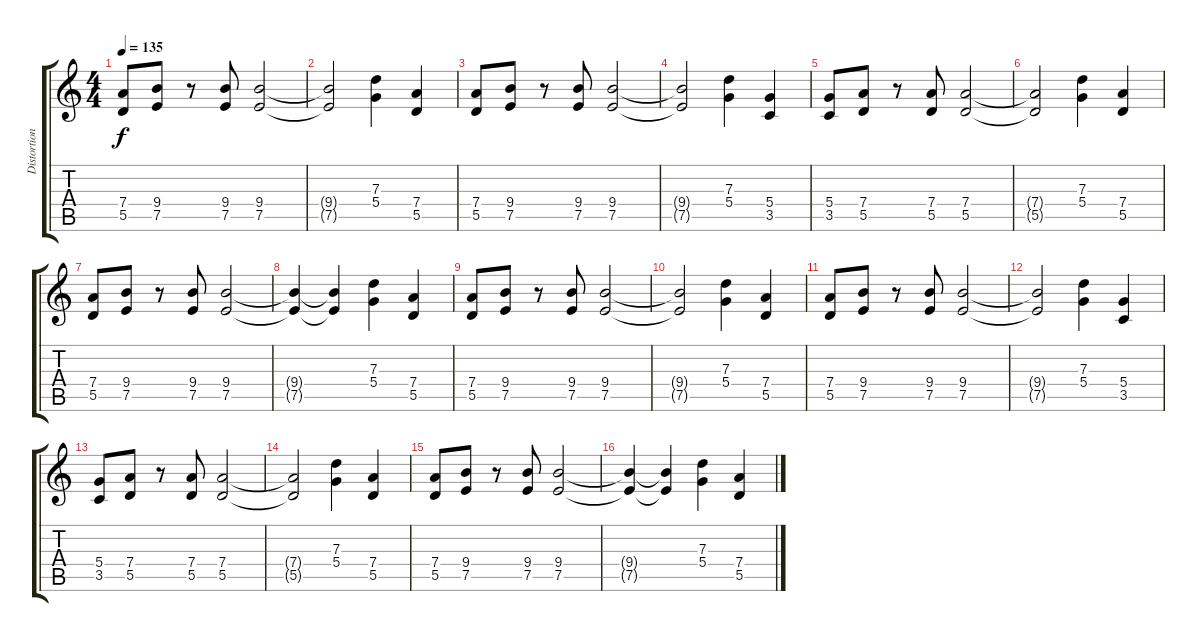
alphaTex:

\track ("Distortion" "Distortion") {instrument overdrivenguitar}
\staff {score tabs}
\tuning (E4 B3 G3 D3 A2 E2) {hide}
\ts (4 4)
\tempo 135
\clef g2
\ks c
(7.4 5.5).8{dy f} (9.4 7.5).8 r.8 (9.4 7.5).8 (9.4 7.5).2 |
(9.4{t} 7.5{t}).2 (7.3 5.4).4 (7.4 5.5).4 |
(7.4 5.5).8 (9.4 7.5).8 r.8 (9.4 7.5).8 (9.4 7.5).2 |
(9.4{t} 7.5{t}).2 (7.3 5.4).4 (5.4 3.5).4 |
(5.4 3.5).8 (7.4 5.5).8 r.8 (7.4 5.5).8 (7.4 5.5).2 |
(7.4{t} 5.5{t}).2 (7.3 5.4).4 (7.4 5.5).4 |
(7.4 5.5).8 (9.4 7.5).8 r.8 (9.4 7.5).8 (9.4 7.5).2 |
(9.4{t} 7.5{t}).4 (9.4{t} 7.5{t}).4 (7.3 5.4).4 (7.4 5.5).4 |
(7.4 5.5).8 (9.4 7.5).8 r.8 (9.4 7.5).8 (9.4 7.5).2 |
(9.4{t} 7.5{t}).2 (7.3 5.4).4 (7.4 5.5).4 |
(7.4 5.5).8 (9.4 7.5).8 r.8 (9.4 7.5).8 (9.4 7.5).2 |
(9.4{t} 7.5{t}).2 (7.3 5.4).4 (5.4 3.5).4 |
(5.4 3.5).8 (7.4 5.5).8 r.8 (7.4 5.5).8 (7.4 5.5).2 |
(7.4{t} 5.5{t}).2 (7.3 5.4).4 (7.4 5.5).4 |
(7.4 5.5).8 (9.4 7.5).8 r.8 (9.4 7.5).8 (9.4 7.5).2 |
(9.4{t} 7.5{t}).4 (9.4{t} 7.5{t}).4 (7.3 5.4).4 (7.4 5.5).4
